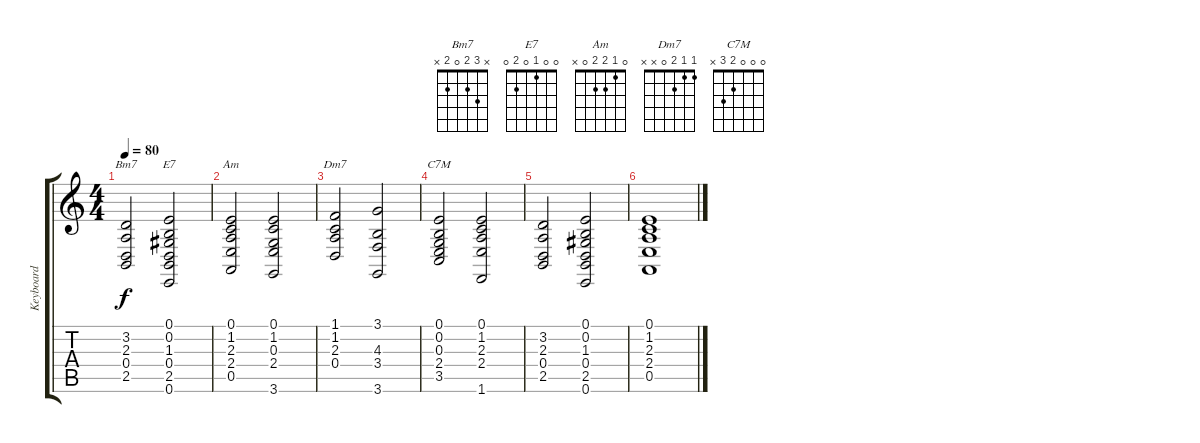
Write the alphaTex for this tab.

\track ("Keyboard" "Keyboard") {instrument choiraahs}
\staff {score tabs}
\tuning (E4 B3 G3 D3 A2 E2) {hide}
\chord ("Bm7" x 3 2 0 2 x)
\chord ("E7" 0 0 1 0 2 0)
\chord ("Am" 0 1 2 2 0 x)
\chord ("Dm7" 1 1 2 0 x x)
\chord ("C7M" 0 0 0 2 3 x)
\ts (4 4)
\tempo 80
\clef g2
\ks c
(3.2 2.3 0.4 2.5).2{ch "Bm7" dy f} (0.1 0.2 1.3 0.4 2.5 0.6).2{ch "E7"} |
(0.1 1.2 2.3 2.4 0.5).2{ch "Am"} (0.1 1.2 0.3 2.4 3.6).2 |
(1.1 1.2 2.3 0.4).2{ch "Dm7"} (3.1 4.3 3.4 3.6).2 |
(0.1 0.2 0.3 2.4 3.5).2{ch "C7M"} (0.1 1.2 2.3 2.4 1.6).2 |
(3.2 2.3 0.4 2.5).2 (0.1 0.2 1.3 0.4 2.5 0.6).2 |
(0.1 1.2 2.3 2.4 0.5).1
